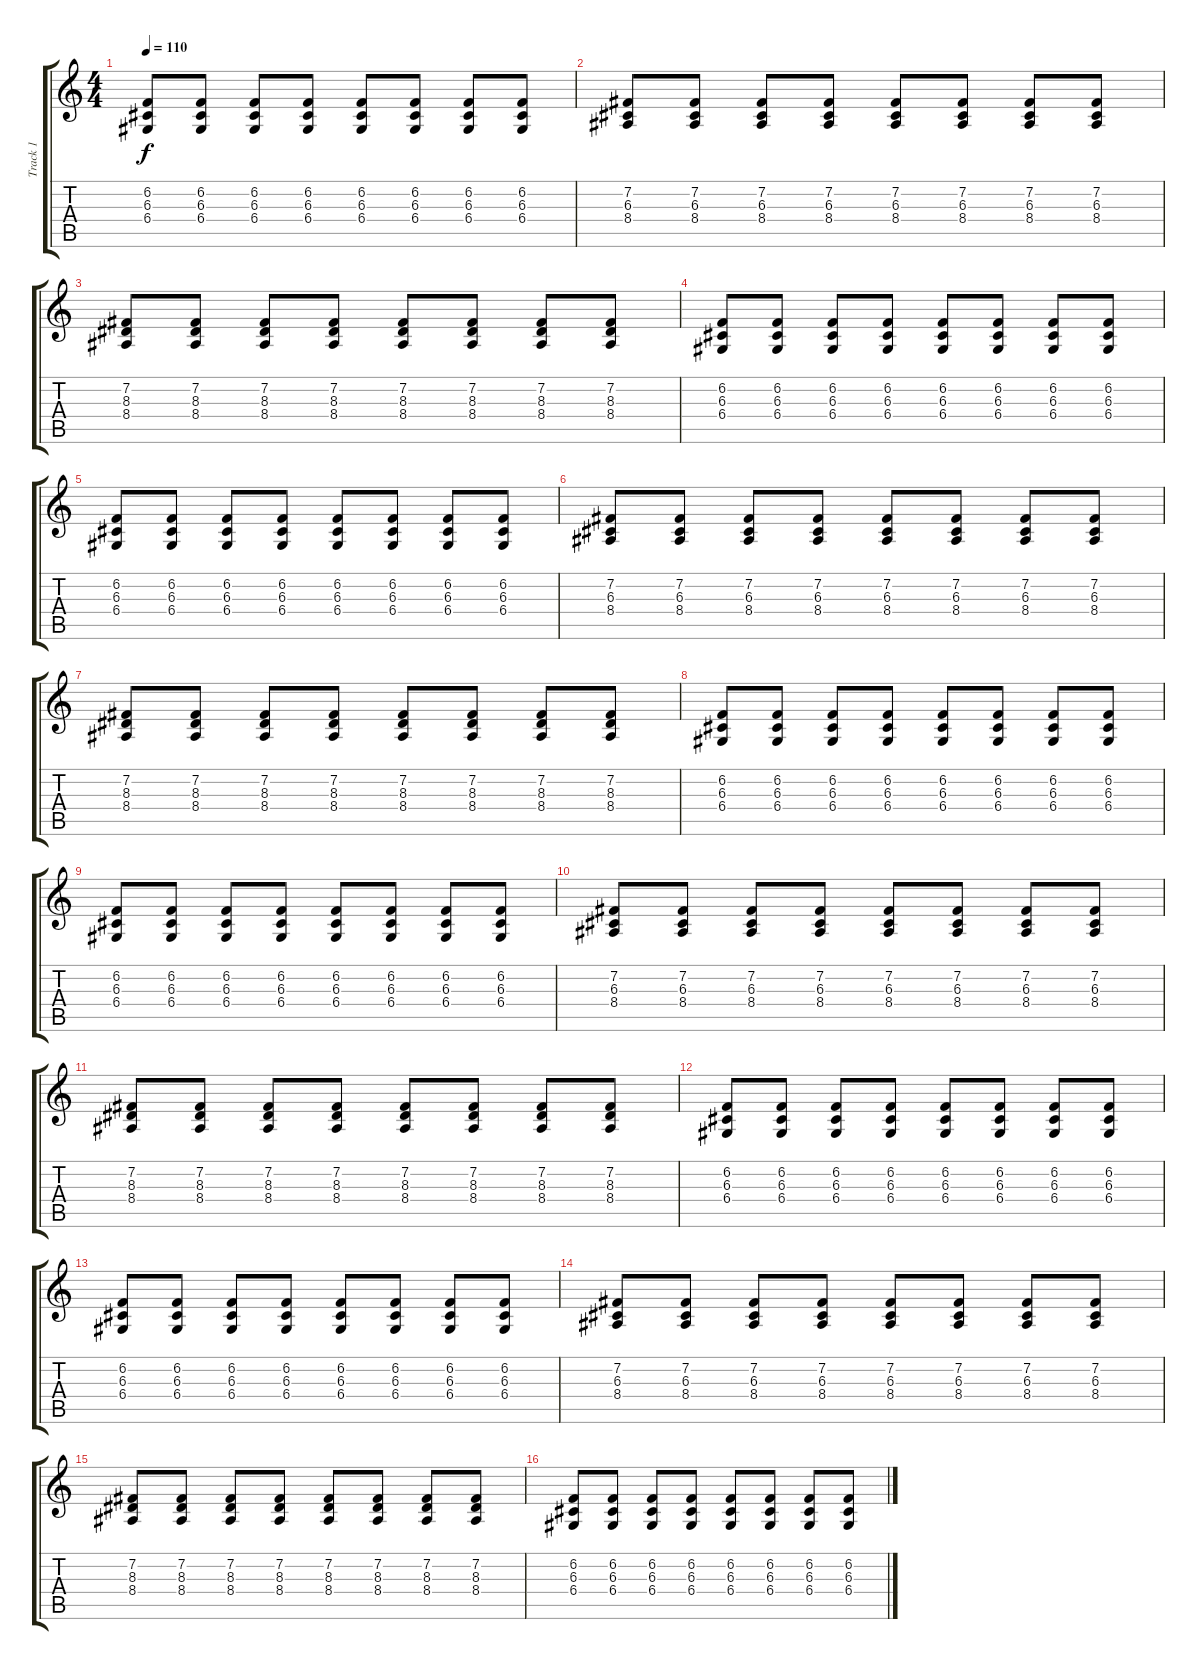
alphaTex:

\track ("Track 1" "Track 1") {instrument electricpiano2}
\staff {score tabs}
\tuning (E4 B3 G3 D3 A2 E2) {hide}
\ts (4 4)
\tempo 110
\clef g2
\ks c
(6.2 6.3 6.4).8{dy f} (6.2 6.3 6.4).8 (6.2 6.3 6.4).8 (6.2 6.3 6.4).8 (6.2 6.3 6.4).8 (6.2 6.3 6.4).8 (6.2 6.3 6.4).8 (6.2 6.3 6.4).8 |
(7.2 6.3 8.4).8 (7.2 6.3 8.4).8 (7.2 6.3 8.4).8 (7.2 6.3 8.4).8 (7.2 6.3 8.4).8 (7.2 6.3 8.4).8 (7.2 6.3 8.4).8 (7.2 6.3 8.4).8 |
(7.2 8.3 8.4).8 (7.2 8.3 8.4).8 (7.2 8.3 8.4).8 (7.2 8.3 8.4).8 (7.2 8.3 8.4).8 (7.2 8.3 8.4).8 (7.2 8.3 8.4).8 (7.2 8.3 8.4).8 |
(6.2 6.3 6.4).8 (6.2 6.3 6.4).8 (6.2 6.3 6.4).8 (6.2 6.3 6.4).8 (6.2 6.3 6.4).8 (6.2 6.3 6.4).8 (6.2 6.3 6.4).8 (6.2 6.3 6.4).8 |
(6.2 6.3 6.4).8 (6.2 6.3 6.4).8 (6.2 6.3 6.4).8 (6.2 6.3 6.4).8 (6.2 6.3 6.4).8 (6.2 6.3 6.4).8 (6.2 6.3 6.4).8 (6.2 6.3 6.4).8 |
(7.2 6.3 8.4).8 (7.2 6.3 8.4).8 (7.2 6.3 8.4).8 (7.2 6.3 8.4).8 (7.2 6.3 8.4).8 (7.2 6.3 8.4).8 (7.2 6.3 8.4).8 (7.2 6.3 8.4).8 |
(7.2 8.3 8.4).8 (7.2 8.3 8.4).8 (7.2 8.3 8.4).8 (7.2 8.3 8.4).8 (7.2 8.3 8.4).8 (7.2 8.3 8.4).8 (7.2 8.3 8.4).8 (7.2 8.3 8.4).8 |
(6.2 6.3 6.4).8 (6.2 6.3 6.4).8 (6.2 6.3 6.4).8 (6.2 6.3 6.4).8 (6.2 6.3 6.4).8 (6.2 6.3 6.4).8 (6.2 6.3 6.4).8 (6.2 6.3 6.4).8 |
(6.2 6.3 6.4).8 (6.2 6.3 6.4).8 (6.2 6.3 6.4).8 (6.2 6.3 6.4).8 (6.2 6.3 6.4).8 (6.2 6.3 6.4).8 (6.2 6.3 6.4).8 (6.2 6.3 6.4).8 |
(7.2 6.3 8.4).8 (7.2 6.3 8.4).8 (7.2 6.3 8.4).8 (7.2 6.3 8.4).8 (7.2 6.3 8.4).8 (7.2 6.3 8.4).8 (7.2 6.3 8.4).8 (7.2 6.3 8.4).8 |
(7.2 8.3 8.4).8 (7.2 8.3 8.4).8 (7.2 8.3 8.4).8 (7.2 8.3 8.4).8 (7.2 8.3 8.4).8 (7.2 8.3 8.4).8 (7.2 8.3 8.4).8 (7.2 8.3 8.4).8 |
(6.2 6.3 6.4).8 (6.2 6.3 6.4).8 (6.2 6.3 6.4).8 (6.2 6.3 6.4).8 (6.2 6.3 6.4).8 (6.2 6.3 6.4).8 (6.2 6.3 6.4).8 (6.2 6.3 6.4).8 |
(6.2 6.3 6.4).8 (6.2 6.3 6.4).8 (6.2 6.3 6.4).8 (6.2 6.3 6.4).8 (6.2 6.3 6.4).8 (6.2 6.3 6.4).8 (6.2 6.3 6.4).8 (6.2 6.3 6.4).8 |
(7.2 6.3 8.4).8 (7.2 6.3 8.4).8 (7.2 6.3 8.4).8 (7.2 6.3 8.4).8 (7.2 6.3 8.4).8 (7.2 6.3 8.4).8 (7.2 6.3 8.4).8 (7.2 6.3 8.4).8 |
(7.2 8.3 8.4).8 (7.2 8.3 8.4).8 (7.2 8.3 8.4).8 (7.2 8.3 8.4).8 (7.2 8.3 8.4).8 (7.2 8.3 8.4).8 (7.2 8.3 8.4).8 (7.2 8.3 8.4).8 |
(6.2 6.3 6.4).8 (6.2 6.3 6.4).8 (6.2 6.3 6.4).8 (6.2 6.3 6.4).8 (6.2 6.3 6.4).8 (6.2 6.3 6.4).8 (6.2 6.3 6.4).8 (6.2 6.3 6.4).8
